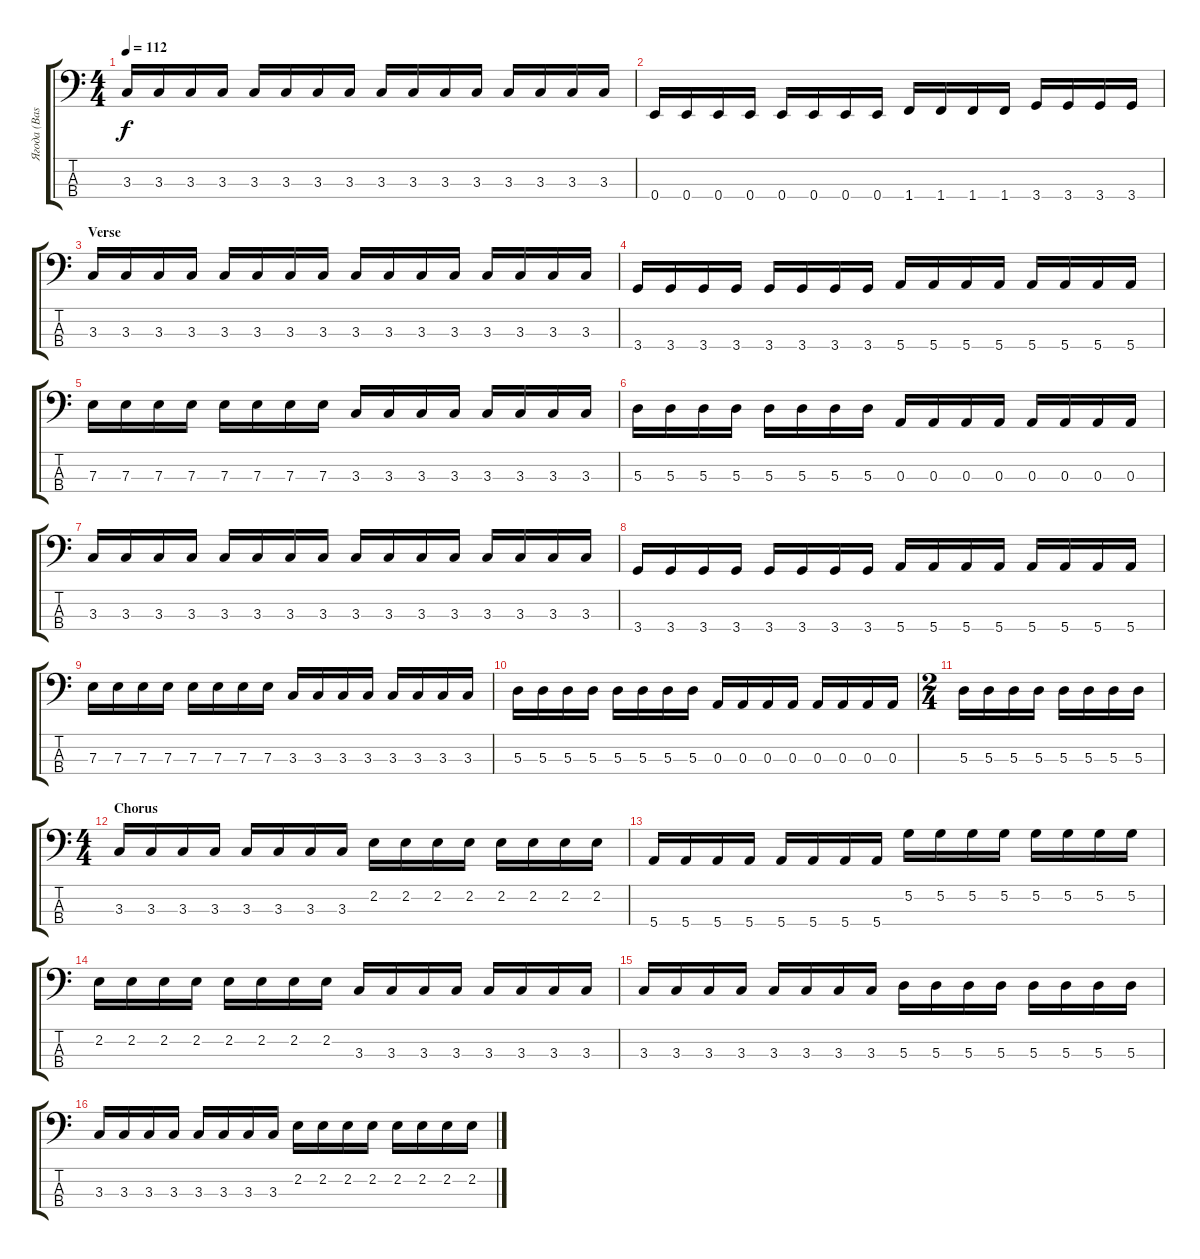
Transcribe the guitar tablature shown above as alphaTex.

\track ("Ягода (Bass)" "Ягода (Bas") {instrument electricbassfinger}
\staff {score tabs}
\tuning (G2 D2 A1 E1) {hide}
\ts (4 4)
\tempo 112
\clef f4
\ks c
3.3.16{dy f} 3.3.16 3.3.16 3.3.16 3.3.16 3.3.16 3.3.16 3.3.16 3.3.16 3.3.16 3.3.16 3.3.16 3.3.16 3.3.16 3.3.16 3.3.16 |
0.4.16 0.4.16 0.4.16 0.4.16 0.4.16 0.4.16 0.4.16 0.4.16 1.4.16 1.4.16 1.4.16 1.4.16 3.4.16 3.4.16 3.4.16 3.4.16 |
\section ("" "Verse")
3.3.16 3.3.16 3.3.16 3.3.16 3.3.16 3.3.16 3.3.16 3.3.16 3.3.16 3.3.16 3.3.16 3.3.16 3.3.16 3.3.16 3.3.16 3.3.16 |
3.4.16 3.4.16 3.4.16 3.4.16 3.4.16 3.4.16 3.4.16 3.4.16 5.4.16 5.4.16 5.4.16 5.4.16 5.4.16 5.4.16 5.4.16 5.4.16 |
7.3.16 7.3.16 7.3.16 7.3.16 7.3.16 7.3.16 7.3.16 7.3.16 3.3.16 3.3.16 3.3.16 3.3.16 3.3.16 3.3.16 3.3.16 3.3.16 |
5.3.16 5.3.16 5.3.16 5.3.16 5.3.16 5.3.16 5.3.16 5.3.16 0.3.16 0.3.16 0.3.16 0.3.16 0.3.16 0.3.16 0.3.16 0.3.16 |
3.3.16 3.3.16 3.3.16 3.3.16 3.3.16 3.3.16 3.3.16 3.3.16 3.3.16 3.3.16 3.3.16 3.3.16 3.3.16 3.3.16 3.3.16 3.3.16 |
3.4.16 3.4.16 3.4.16 3.4.16 3.4.16 3.4.16 3.4.16 3.4.16 5.4.16 5.4.16 5.4.16 5.4.16 5.4.16 5.4.16 5.4.16 5.4.16 |
7.3.16 7.3.16 7.3.16 7.3.16 7.3.16 7.3.16 7.3.16 7.3.16 3.3.16 3.3.16 3.3.16 3.3.16 3.3.16 3.3.16 3.3.16 3.3.16 |
5.3.16 5.3.16 5.3.16 5.3.16 5.3.16 5.3.16 5.3.16 5.3.16 0.3.16 0.3.16 0.3.16 0.3.16 0.3.16 0.3.16 0.3.16 0.3.16 |
\ts (2 4)
5.3.16 5.3.16 5.3.16 5.3.16 5.3.16 5.3.16 5.3.16 5.3.16 |
\ts (4 4)
\section ("" "Chorus")
3.3.16 3.3.16 3.3.16 3.3.16 3.3.16 3.3.16 3.3.16 3.3.16 2.2.16 2.2.16 2.2.16 2.2.16 2.2.16 2.2.16 2.2.16 2.2.16 |
5.4.16 5.4.16 5.4.16 5.4.16 5.4.16 5.4.16 5.4.16 5.4.16 5.2.16 5.2.16 5.2.16 5.2.16 5.2.16 5.2.16 5.2.16 5.2.16 |
2.2.16 2.2.16 2.2.16 2.2.16 2.2.16 2.2.16 2.2.16 2.2.16 3.3.16 3.3.16 3.3.16 3.3.16 3.3.16 3.3.16 3.3.16 3.3.16 |
3.3.16 3.3.16 3.3.16 3.3.16 3.3.16 3.3.16 3.3.16 3.3.16 5.3.16 5.3.16 5.3.16 5.3.16 5.3.16 5.3.16 5.3.16 5.3.16 |
3.3.16 3.3.16 3.3.16 3.3.16 3.3.16 3.3.16 3.3.16 3.3.16 2.2.16 2.2.16 2.2.16 2.2.16 2.2.16 2.2.16 2.2.16 2.2.16
